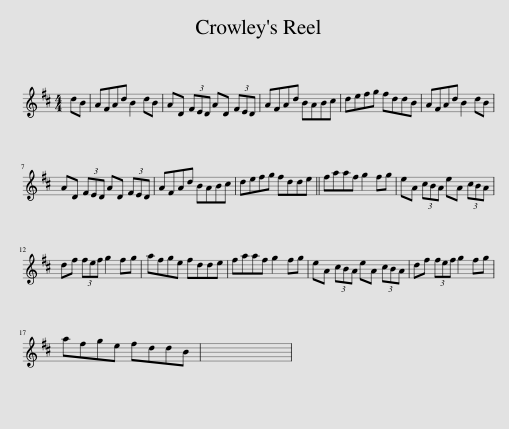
X:1
L:1/8
M:4/4
I:linebreak $
K:D
V:1 treble
V:1
 dB | AFAd B2 dB | AD (3FED AD (3FED | AFAd BABc | defg fddB | %5
 AFAd B2 dB |$ AD (3FED AD (3FED | AFAd BABc | defg fdde || faaf g2 fg | %10
 eA (3cBA eA (3cBA |$ df (3fef g2 fg | afge fdde | faaf g2 fg | eA (3cBA eA (3cBA | %15
 df (3fef g2 fg |$ afge fddB | x8 | %18
